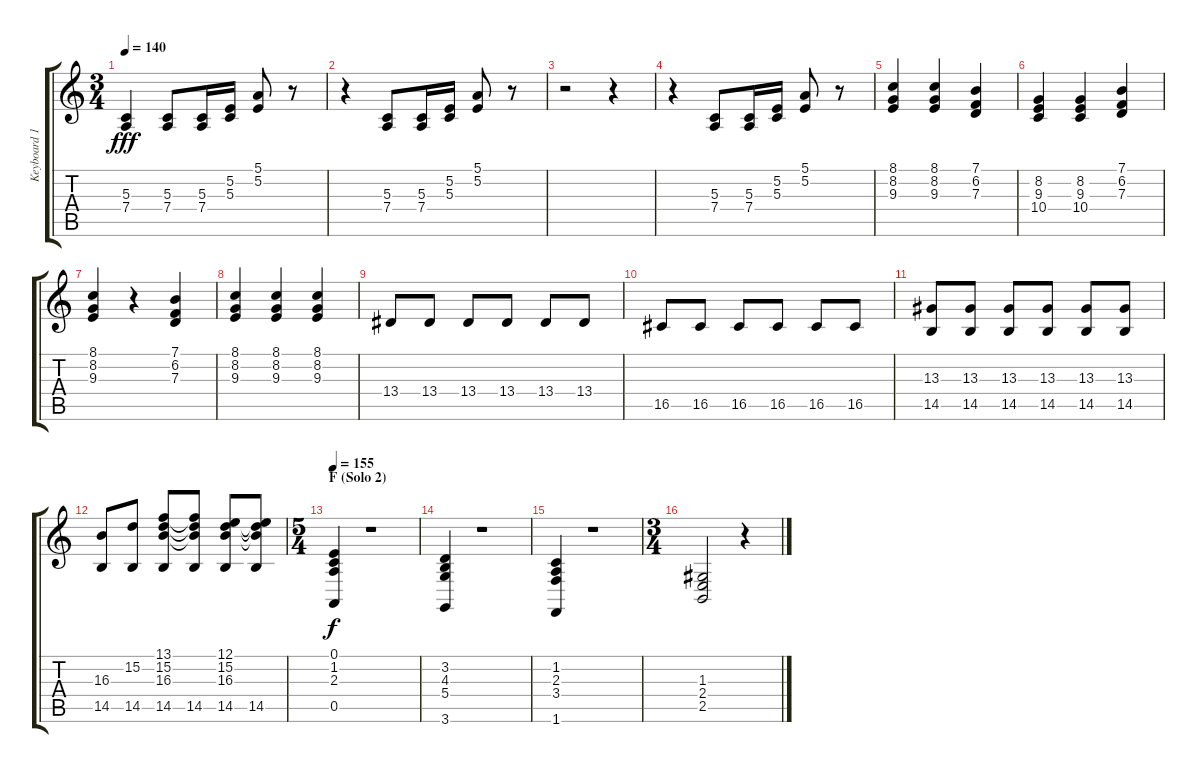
\track ("Keyboard 1" "Keyboard 1") {instrument brasssection}
\staff {score tabs}
\tuning (E4 B3 G3 D3 A2 E2) {hide}
\ts (3 4)
\tempo 140
\clef g2
\ks c
(5.3 7.4).4{dy fff} (5.3 7.4).8 (5.3 7.4).16 (5.2 5.3).16 (5.1 5.2).8 r.8 |
r.4 (5.3 7.4).8 (5.3 7.4).16 (5.2 5.3).16 (5.1 5.2).8 r.8 |
r.2 r.4 |
r.4 (5.3 7.4).8 (5.3 7.4).16 (5.2 5.3).16 (5.1 5.2).8 r.8 |
(8.1 8.2 9.3).4 (8.1 8.2 9.3).4 (7.1 6.2 7.3).4 |
(8.2 9.3 10.4).4 (8.2 9.3 10.4).4 (7.1 6.2 7.3).4 |
(8.1 8.2 9.3).4 r.4 (7.1 6.2 7.3).4 |
(8.1 8.2 9.3).4 (8.1 8.2 9.3).4 (8.1 8.2 9.3).4 |
13.4.8{instrument brasssection} 13.4.8 13.4.8 13.4.8 13.4.8 13.4.8 |
16.5.8 16.5.8 16.5.8 16.5.8 16.5.8 16.5.8 |
(13.3 14.5).8 (13.3 14.5).8 (13.3 14.5).8 (13.3 14.5).8 (13.3 14.5).8 (13.3 14.5).8 |
(16.3 14.5).8 (15.2 14.5).8 (13.1 15.2 16.3 14.5).8 (13.1{t} 15.2{t} 16.3{t} 14.5).8 (12.1 15.2 16.3 14.5).8 (12.1{t} 15.2{t} 16.3{t} 14.5).8 |
\ts (5 4)
\section ("" "F (Solo 2)")
\tempo 155
(0.1 1.2 2.3 0.5).4{dy f instrument brasssection} r.1 |
(3.2 4.3 5.4 3.6).4 r.1 |
(1.2 2.3 3.4 1.6).4 r.1 |
\ts (3 4)
(1.3 2.4 2.5).2 r.4
